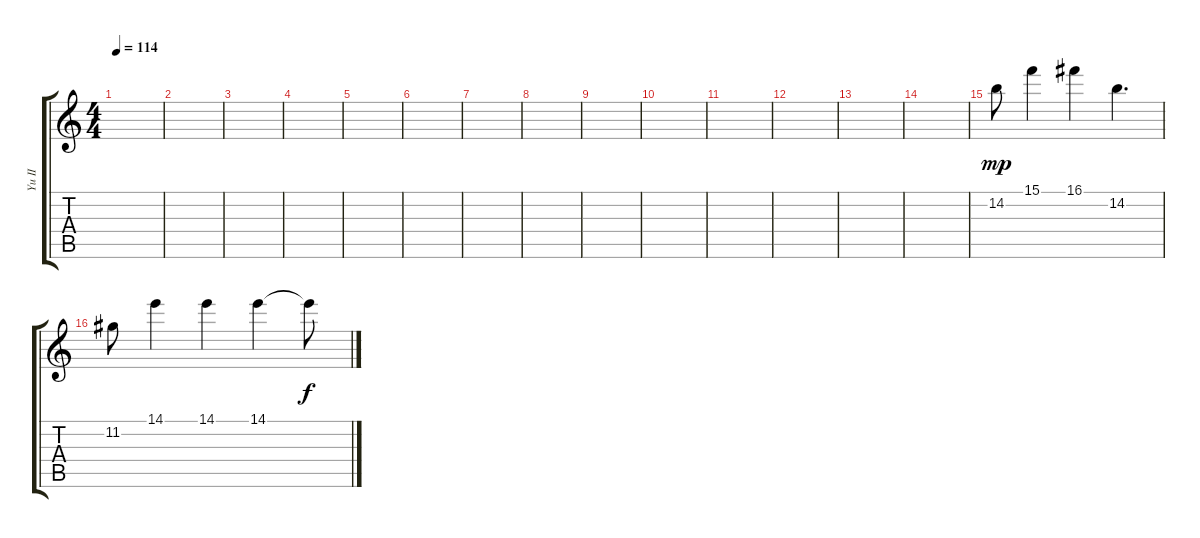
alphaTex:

\track ("Yu II" "Yu II") {instrument overdrivenguitar}
\staff {score tabs}
\tuning (D4 A3 F3 C3 G2 C2) {hide}
\ts (4 4)
\tempo 114
\clef g2
\ks c
|
|
|
|
|
|
|
|
|
|
|
|
|
|
14.2.8{dy mp volume 11} 15.1.4 16.1.4 14.2.4{d} |
11.2.8 14.1.4 14.1.4 14.1.4 14.1{t}.8{dy f}
